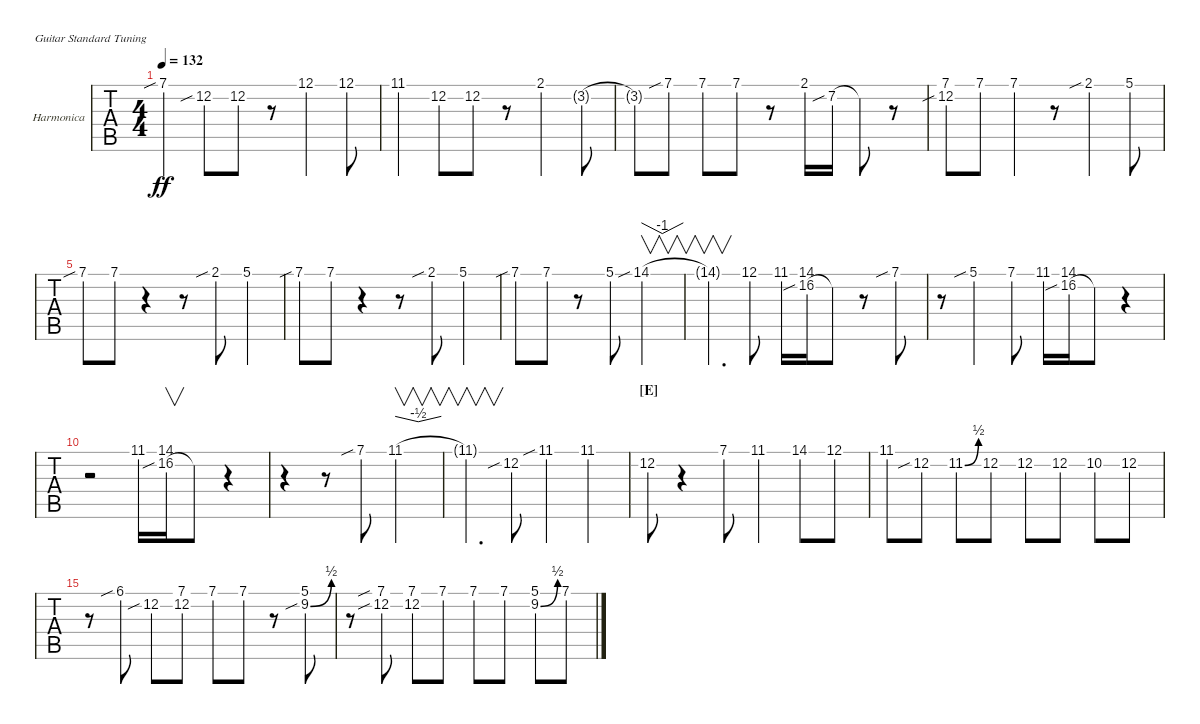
\bracketExtendMode nobrackets
\firstSystemTrackNameOrientation horizontal
\otherSystemsTrackNameOrientation horizontal
\defaultBarNumberDisplay FirstOfSystem
\track ("Harmonica" "Harmonica") {instrument electricguitarclean}
\staff {tabs}
\tuning (E4 B3 G3 D3 A2 E2)
\ts (4 4)
\tempo 132
\clef g2
\ks b
7.1{sib}.4{dy ff} 12.2{sib}.8 12.2.8 r.8 12.1.4 12.1.8 |
11.1.4 12.2.8 12.2.8 r.8 2.1.4 3.2{g}.8 |
3.2{t}.8 7.1{sib}.8 7.1.8 7.1.8 r.8 2.1.16 7.2{sib}.16 7.2{t}.8 r.8 |
(7.1 12.2{sib}).8 7.1.8 7.1.4 r.8 2.1{sib}.4 5.1.8 |
7.1{sib}.8 7.1.8 r.4 r.8 2.1{sib}.8 5.1.4 |
7.1{sib}.8 7.1.8 r.4 r.8 2.1{sib}.8 5.1.4 |
7.1{sib}.8 7.1.8 r.8 5.1.8 14.1{sib}.2{v tbe (dip default 0 0 15 -4 30 0)} |
14.1{t}.4{v d} 12.1.8 11.1.16 (14.1 16.2{sib}).16 16.2{t}.8 r.8 7.1{sib}.8 |
r.8 5.1{sib}.4 7.1.8 11.1.16 (14.1 16.2{sib}).16 16.2{t}.8 r.4 |
r.2 11.1.16 (14.1 16.2{sib}).16{v} 16.2{t}.8 r.4 |
r.4 r.8 7.1{sib}.8 11.1.2{v tbe (dip default 0 0 14.399999999999999 -2 15 -2 30 0)} |
11.1{t}.4{v d} 12.2{sib}.8 11.1{sib}.4 11.1.4 |
\section ("E" "")
12.2.8 r.4 7.1.8 11.1.4 14.1.8 12.1.8 |
11.1.8 12.2{sib}.8 11.2{be (bend 0 0 13.799999999999999 2)}.8 12.2.8 12.2.8 12.2.8 10.2.8 12.2.8 |
r.8 6.1{sib}.8 12.2{sib}.8 (7.1 12.2).8 7.1.8 7.1.8 r.8 (5.1 9.2{be (bend 0 0 14.399999999999999 2) sib}).8 |
r.8 (7.1{sib} 12.2{sib}).8 (7.1 12.2).8 7.1.8 7.1.8 7.1.8 (5.1 9.2{be (bend 0 0 14.399999999999999 2)}).8 7.1.8
